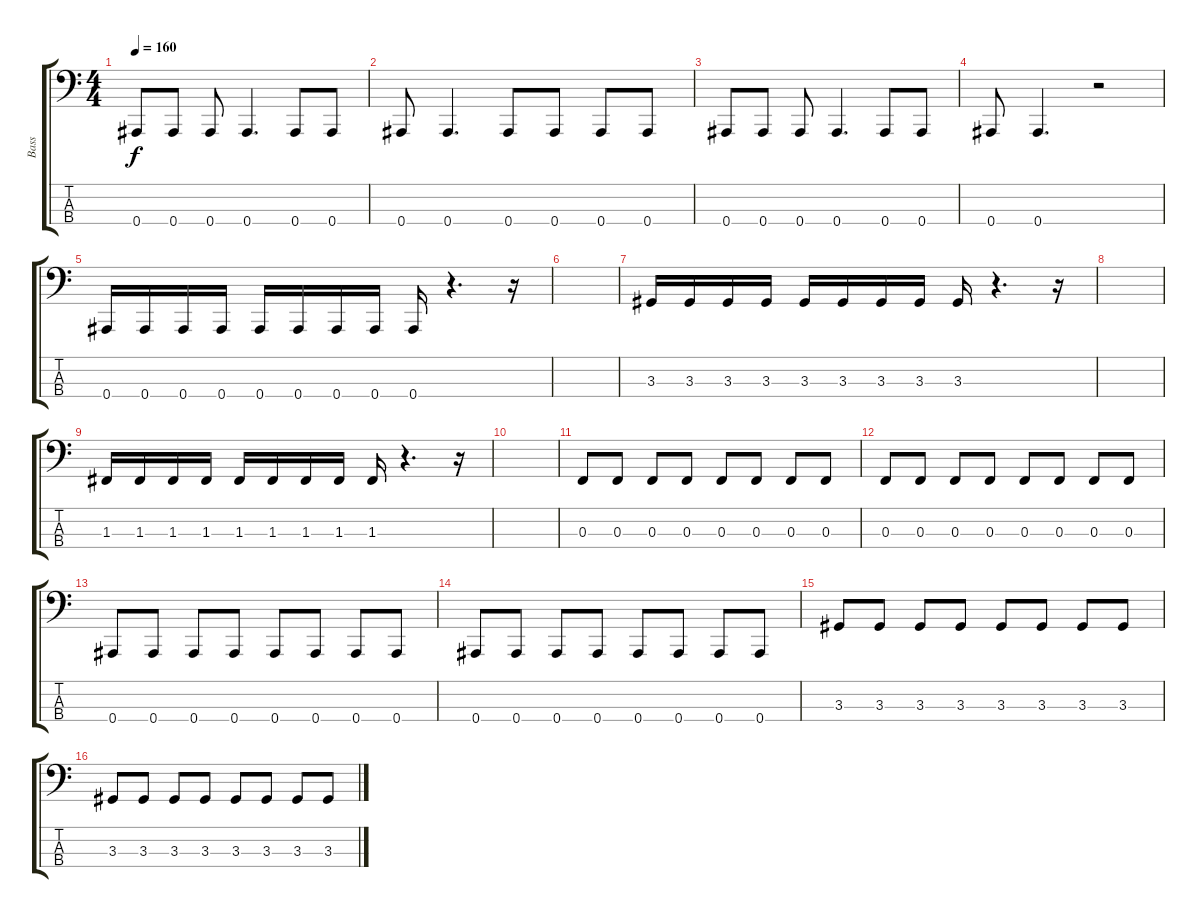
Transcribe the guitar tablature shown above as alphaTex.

\track ("Bass" "Bass") {instrument electricbassfinger}
\staff {score tabs}
\tuning (Eb2 Bb1 F1 Bb0) {hide}
\ts (4 4)
\tempo 160
\clef f4
\ks c
0.4.8{dy f} 0.4.8 0.4.8 0.4.4{d} 0.4.8 0.4.8 |
0.4.8 0.4.4{d} 0.4.8 0.4.8 0.4.8 0.4.8 |
0.4.8 0.4.8 0.4.8 0.4.4{d} 0.4.8 0.4.8 |
0.4.8 0.4.4{d} r.2 |
0.4.16 0.4.16 0.4.16 0.4.16 0.4.16 0.4.16 0.4.16 0.4.16 0.4.16 r.4{d} r.16 |
|
3.3.16 3.3.16 3.3.16 3.3.16 3.3.16 3.3.16 3.3.16 3.3.16 3.3.16 r.4{d} r.16 |
|
1.3.16 1.3.16 1.3.16 1.3.16 1.3.16 1.3.16 1.3.16 1.3.16 1.3.16 r.4{d} r.16 |
|
0.3.8 0.3.8 0.3.8 0.3.8 0.3.8 0.3.8 0.3.8 0.3.8 |
0.3.8 0.3.8 0.3.8 0.3.8 0.3.8 0.3.8 0.3.8 0.3.8 |
0.4.8 0.4.8 0.4.8 0.4.8 0.4.8 0.4.8 0.4.8 0.4.8 |
0.4.8 0.4.8 0.4.8 0.4.8 0.4.8 0.4.8 0.4.8 0.4.8 |
3.3.8 3.3.8 3.3.8 3.3.8 3.3.8 3.3.8 3.3.8 3.3.8 |
3.3.8 3.3.8 3.3.8 3.3.8 3.3.8 3.3.8 3.3.8 3.3.8
